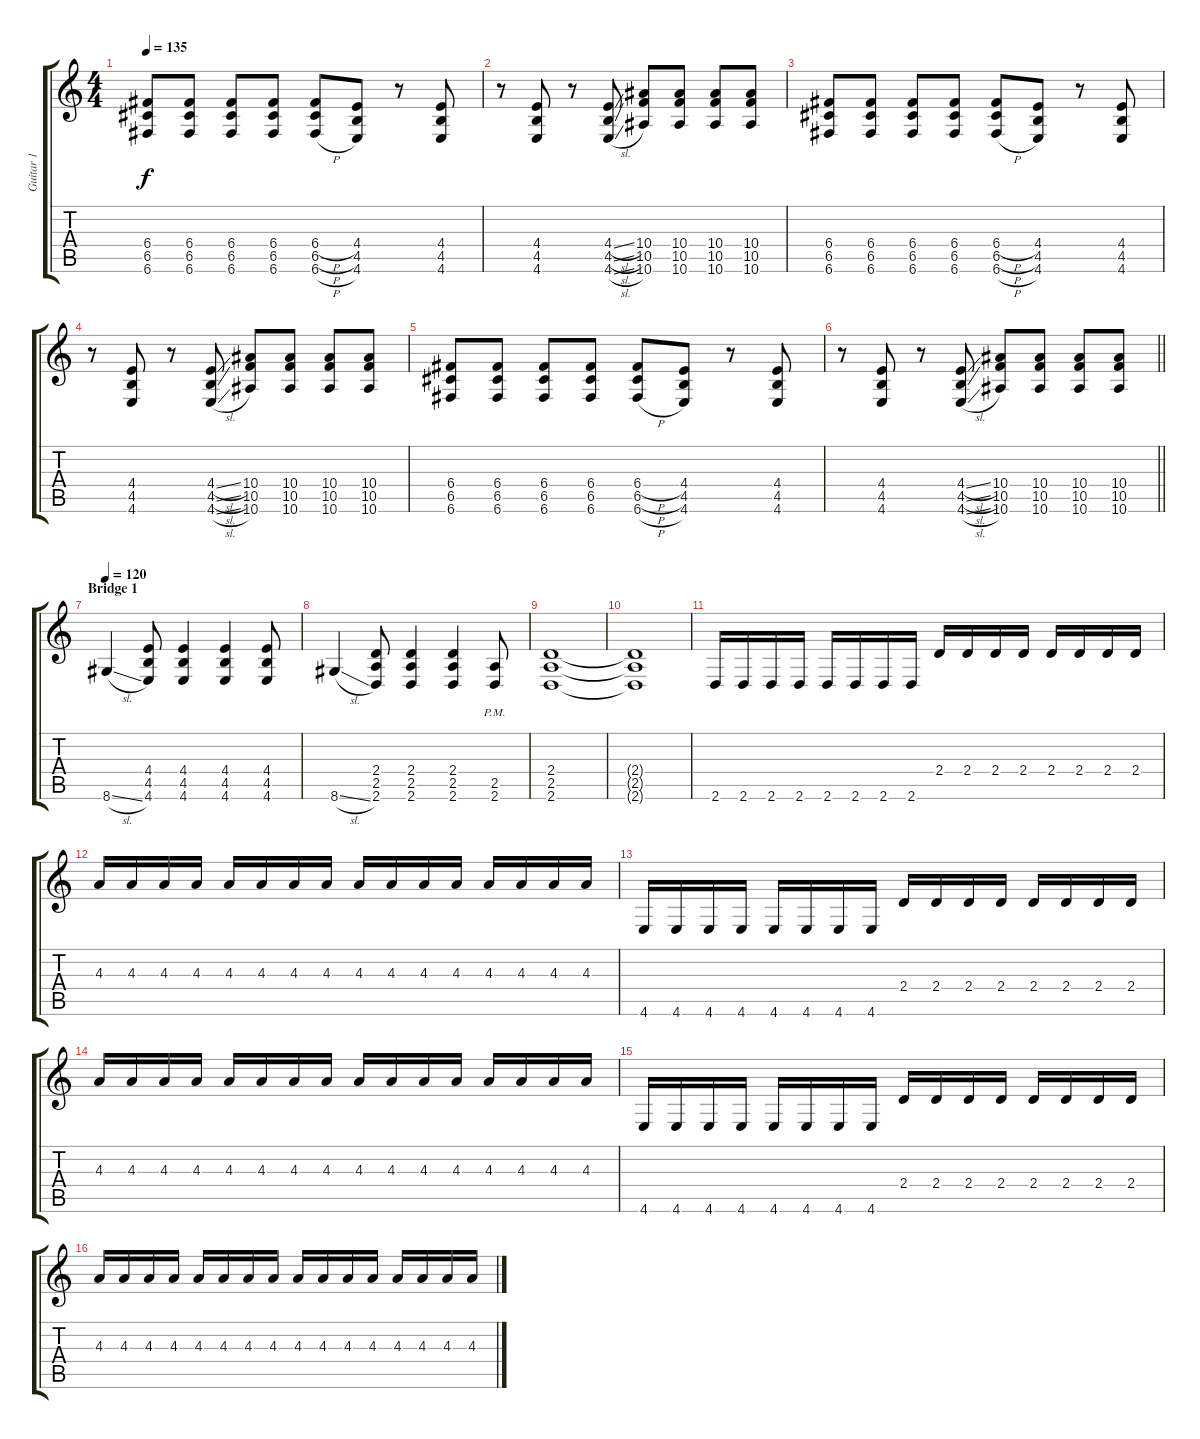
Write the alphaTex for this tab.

\track ("Guitar 1" "Guitar 1") {instrument distortionguitar}
\staff {score tabs}
\tuning (D4 A3 F3 C3 G2 C2) {hide}
\ts (4 4)
\tempo 135
\clef g2
\ks c
(6.4 6.5 6.6).8{dy f} (6.4 6.5 6.6).8 (6.4 6.5 6.6).8 (6.4 6.5 6.6).8 (6.4{h} 6.5{h} 6.6{h}).8 (4.4 4.5 4.6).8 r.8 (4.4 4.5 4.6).8 |
r.8 (4.4 4.5 4.6).8 r.8 (4.4{sl} 4.5{sl} 4.6{sl}).8 (10.4 10.5 10.6).8 (10.4 10.5 10.6).8 (10.4 10.5 10.6).8 (10.4 10.5 10.6).8 |
(6.4 6.5 6.6).8 (6.4 6.5 6.6).8 (6.4 6.5 6.6).8 (6.4 6.5 6.6).8 (6.4{h} 6.5{h} 6.6{h}).8 (4.4 4.5 4.6).8 r.8 (4.4 4.5 4.6).8 |
r.8 (4.4 4.5 4.6).8 r.8 (4.4{sl} 4.5{sl} 4.6{sl}).8 (10.4 10.5 10.6).8 (10.4 10.5 10.6).8 (10.4 10.5 10.6).8 (10.4 10.5 10.6).8 |
(6.4 6.5 6.6).8 (6.4 6.5 6.6).8 (6.4 6.5 6.6).8 (6.4 6.5 6.6).8 (6.4{h} 6.5{h} 6.6{h}).8 (4.4 4.5 4.6).8 r.8 (4.4 4.5 4.6).8 |
\barLineRight lightlight
r.8 (4.4 4.5 4.6).8 r.8 (4.4{sl} 4.5{sl} 4.6{sl}).8 (10.4 10.5 10.6).8 (10.4 10.5 10.6).8 (10.4 10.5 10.6).8 (10.4 10.5 10.6).8 |
\section ("" "Bridge 1")
\tempo 120
8.6{sl}.4 (4.4 4.5 4.6).8 (4.4 4.5 4.6).4 (4.4 4.5 4.6).4 (4.4 4.5 4.6).8 |
8.6{sl}.4 (2.4 2.5 2.6).8 (2.4 2.5 2.6).4 (2.4 2.5 2.6).4 (2.5{pm} 2.6{pm}).8 |
(2.4 2.5 2.6).1 |
(2.4{t} 2.5{t} 2.6{t}).1 |
2.6.16 2.6.16 2.6.16 2.6.16 2.6.16 2.6.16 2.6.16 2.6.16 2.4.16 2.4.16 2.4.16 2.4.16 2.4.16 2.4.16 2.4.16 2.4.16 |
4.3.16 4.3.16 4.3.16 4.3.16 4.3.16 4.3.16 4.3.16 4.3.16 4.3.16 4.3.16 4.3.16 4.3.16 4.3.16 4.3.16 4.3.16 4.3.16 |
4.6.16 4.6.16 4.6.16 4.6.16 4.6.16 4.6.16 4.6.16 4.6.16 2.4.16 2.4.16 2.4.16 2.4.16 2.4.16 2.4.16 2.4.16 2.4.16 |
4.3.16 4.3.16 4.3.16 4.3.16 4.3.16 4.3.16 4.3.16 4.3.16 4.3.16 4.3.16 4.3.16 4.3.16 4.3.16 4.3.16 4.3.16 4.3.16 |
4.6.16 4.6.16 4.6.16 4.6.16 4.6.16 4.6.16 4.6.16 4.6.16 2.4.16 2.4.16 2.4.16 2.4.16 2.4.16 2.4.16 2.4.16 2.4.16 |
4.3.16 4.3.16 4.3.16 4.3.16 4.3.16 4.3.16 4.3.16 4.3.16 4.3.16 4.3.16 4.3.16 4.3.16 4.3.16 4.3.16 4.3.16 4.3.16
